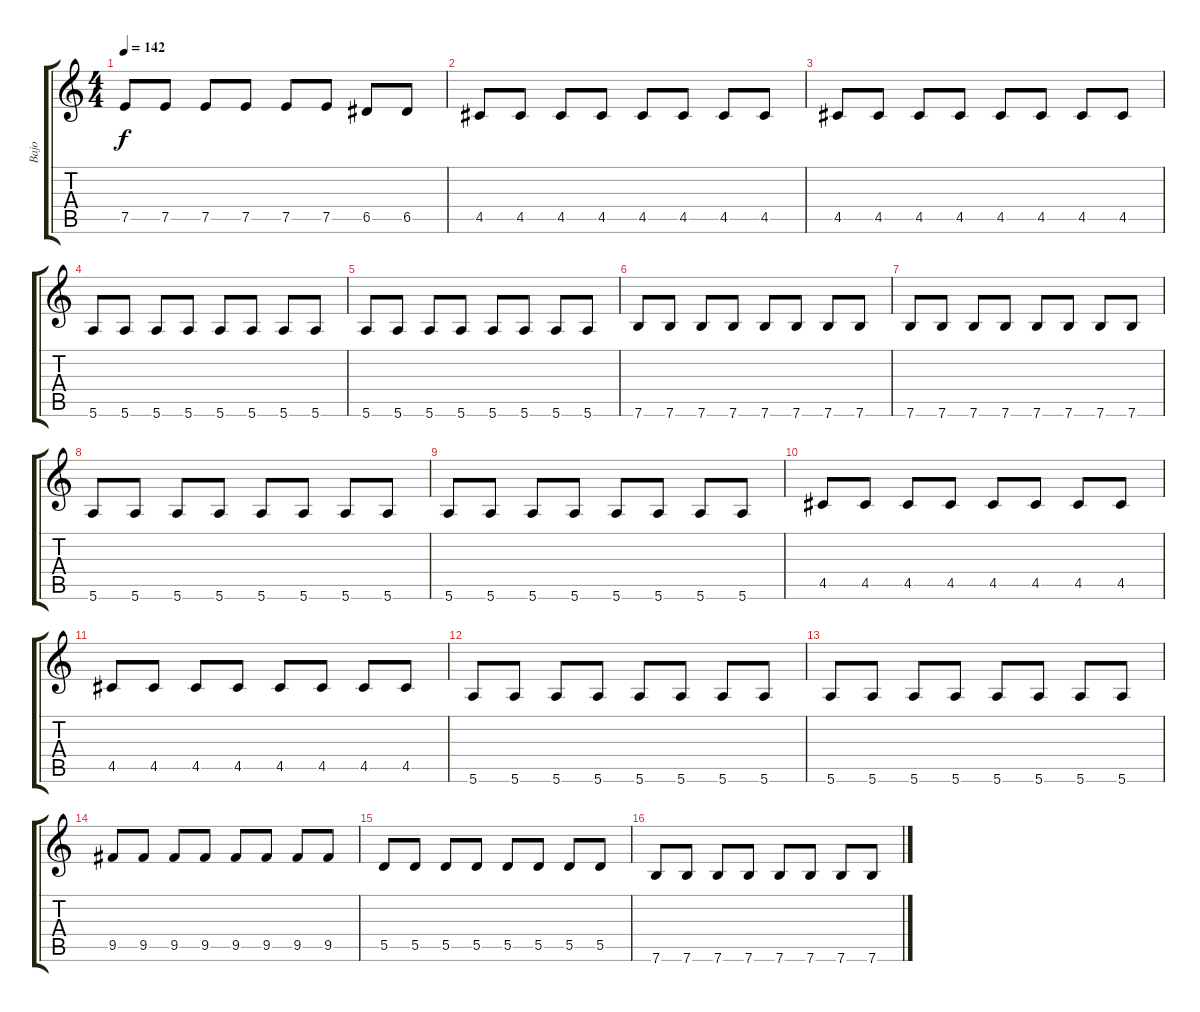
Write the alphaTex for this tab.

\track ("Bajo" "Bajo") {instrument electricbasspick}
\staff {score tabs}
\tuning (E4 B3 G3 D3 A2 E2) {hide}
\ts (4 4)
\tempo 142
\clef g2
\ks c
7.5.8{dy f} 7.5.8 7.5.8 7.5.8 7.5.8 7.5.8 6.5.8 6.5.8 |
4.5.8 4.5.8 4.5.8 4.5.8 4.5.8 4.5.8 4.5.8 4.5.8 |
4.5.8 4.5.8 4.5.8 4.5.8 4.5.8 4.5.8 4.5.8 4.5.8 |
5.6.8 5.6.8 5.6.8 5.6.8 5.6.8 5.6.8 5.6.8 5.6.8 |
5.6.8 5.6.8 5.6.8 5.6.8 5.6.8 5.6.8 5.6.8 5.6.8 |
7.6.8 7.6.8 7.6.8 7.6.8 7.6.8 7.6.8 7.6.8 7.6.8 |
7.6.8 7.6.8 7.6.8 7.6.8 7.6.8 7.6.8 7.6.8 7.6.8 |
5.6.8 5.6.8 5.6.8 5.6.8 5.6.8 5.6.8 5.6.8 5.6.8 |
5.6.8 5.6.8 5.6.8 5.6.8 5.6.8 5.6.8 5.6.8 5.6.8 |
4.5.8 4.5.8 4.5.8 4.5.8 4.5.8 4.5.8 4.5.8 4.5.8 |
4.5.8 4.5.8 4.5.8 4.5.8 4.5.8 4.5.8 4.5.8 4.5.8 |
5.6.8 5.6.8 5.6.8 5.6.8 5.6.8 5.6.8 5.6.8 5.6.8 |
5.6.8 5.6.8 5.6.8 5.6.8 5.6.8 5.6.8 5.6.8 5.6.8 |
9.5.8 9.5.8 9.5.8 9.5.8 9.5.8 9.5.8 9.5.8 9.5.8 |
5.5.8 5.5.8 5.5.8 5.5.8 5.5.8 5.5.8 5.5.8 5.5.8 |
7.6.8 7.6.8 7.6.8 7.6.8 7.6.8 7.6.8 7.6.8 7.6.8
